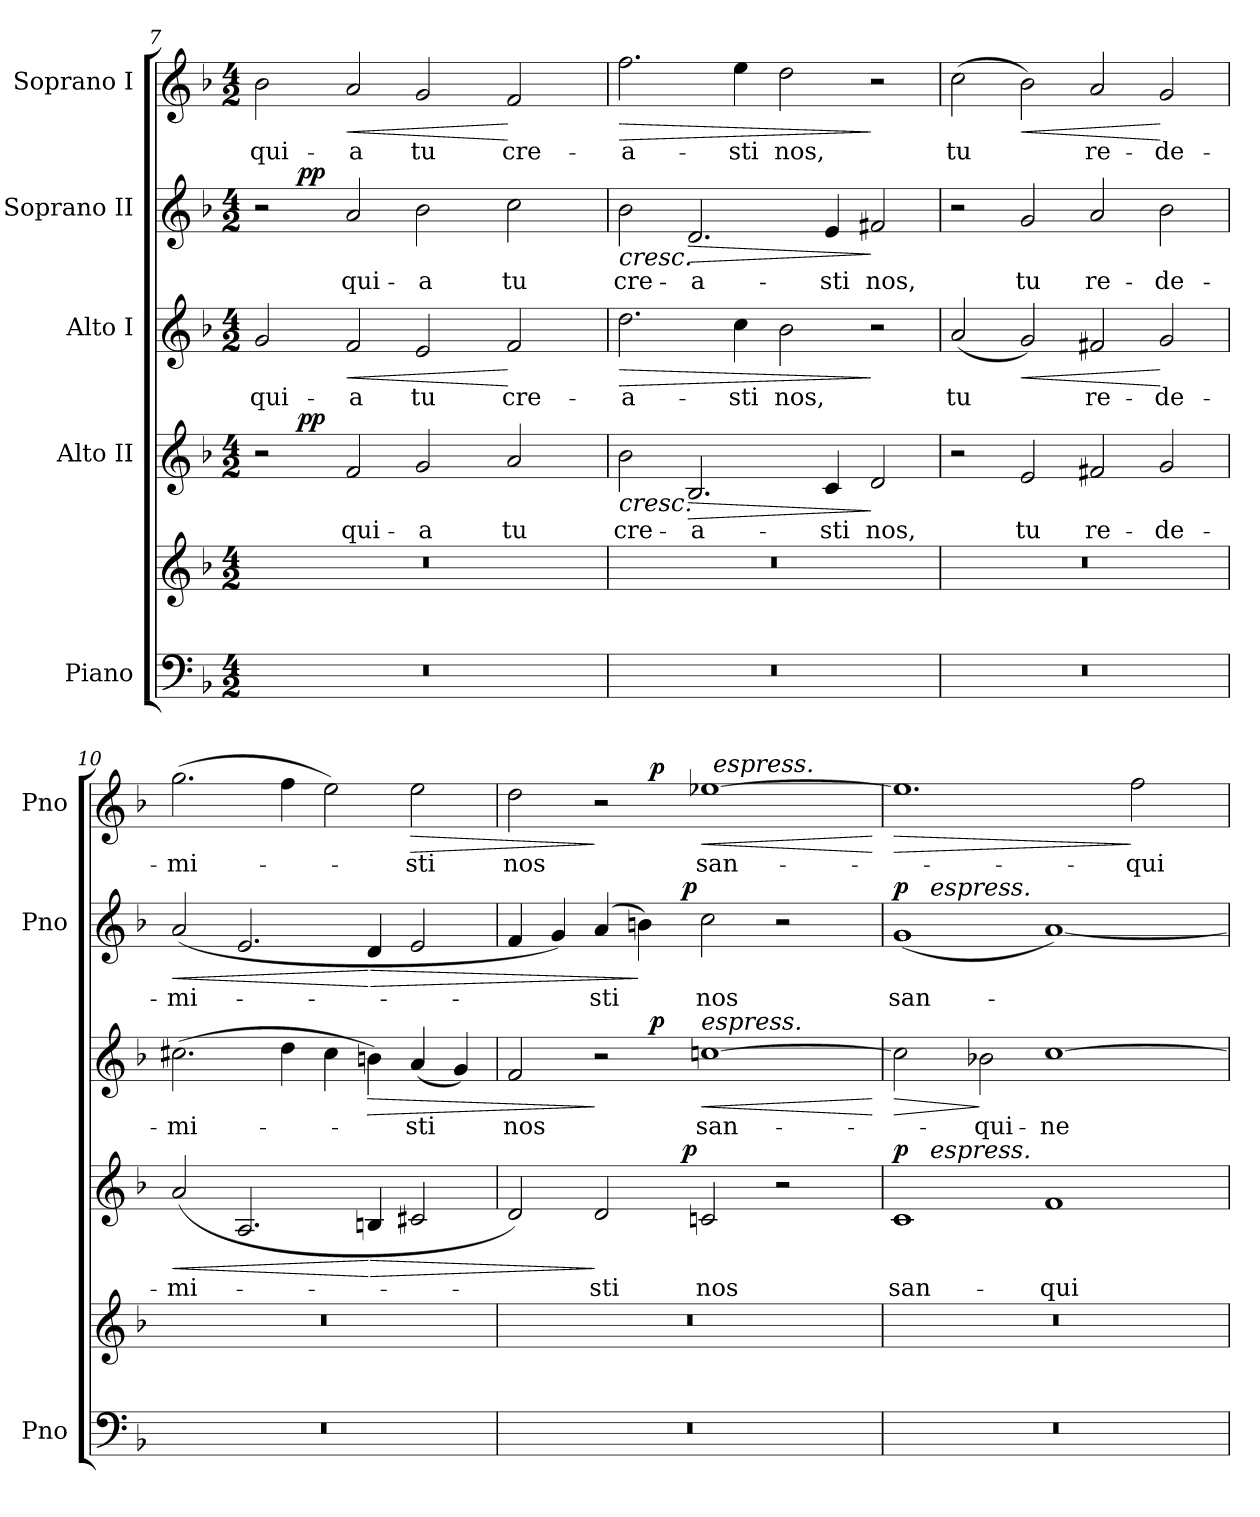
**kern	**kern	**kern	**text	**dynam	**kern	**text	**dynam	**kern	**text	**dynam	**kern	**text	**dynam
*part5	*part5	*part4	*part4	*part4	*part3	*part3	*part3	*part2	*part2	*part2	*part1	*part1	*part1
*staff6	*staff5	*staff4	*staff4	*staff4	*staff3	*staff3	*staff3	*staff2	*staff2	*staff2	*staff1	*staff1	*staff1
*I"Piano	*	*I"Alto II	*	*	*I"Alto I	*	*	*I"Soprano II	*	*	*I"Soprano I	*	*
*I'Pno	*	*	*	*	*	*	*	*I'Pno	*	*	*I'Pno	*	*
*clefF4	*clefG2	*clefG2	*	*	*clefG2	*	*	*clefG2	*	*	*clefG2	*	*
*k[b-]	*k[b-]	*k[b-]	*	*	*k[b-]	*	*	*k[b-]	*	*	*k[b-]	*	*
*F:	*F:	*F:	*	*	*F:	*	*	*F:	*	*	*F:	*	*
*M4/2	*M4/2	*M4/2	*	*	*M4/2	*	*	*M4/2	*	*	*M4/2	*	*
=7	=7	=7	=7	=7	=7	=7	=7	=7	=7	=7	=7	=7	=7
*	*	*^	*	*	*	*	*	*^	*	*	*	*	*
0r	0r	2r	8..ryy	.	.	2g/	qui-	.	2r	8..ryy	.	.	2b-\	qui-	.
!	!	!	!	!	!LO:DY:a	!	!	!	!	!	!	!LO:DY:a	!	!	!
.	.	.	1ryy	.	pp	.	.	.	.	1ryy	.	pp	.	.	.
!	!	!	!	!	!	!	!	!LO:HP:b	!	!	!	!	!	!	!LO:HP:b
.	.	2f/	.	qui-	.	2f/	-a	<	2a/	.	qui-	.	2a/	-a	<
.	.	2g/	.	-a	.	2e/	tu	.	2b-\	.	-a	.	2g/	tu	.
.	.	.	2ryy	.	.	.	.	.	.	2ryy	.	.	.	.	.
.	.	2a/	.	tu	.	2f/	cre-	[	2cc\	.	tu	.	2f/	cre-	[
.	.	.	4ryy	.	.	.	.	.	.	4ryy	.	.	.	.	.
.	.	.	32ryy	.	.	.	.	.	.	32ryy	.	.	.	.	.
=8	=8	=8	=8	=8	=8	=8	=8	=8	=8	=8	=8	=8	=8	=8	=8
!	!	!	!	!	!LO:HP:b	!	!	!LO:HP:b	!	!	!	!LO:HP:b	!	!	!LO:HP:b
*	*	*v	*v	*	*	*	*	*	*v	*v	*	*	*	*	*
0r	0r	2b-\	cre-	<	2.dd\	-a-	>	2b-\	cre-	<	2.ff\	-a-	>
!	!	!	!	!LO:HP:b	!	!	!	!	!	!LO:HP:b	!	!	!
.	.	2.B-/	-a-	>	.	.	.	2.d/	-a-	>	.	.	.
.	.	.	.	.	4cc\	-sti	.	.	.	.	4ee\	-sti	.
.	.	.	.	.	2b-\	nos,	.	.	.	.	2dd\	nos,	.
.	.	4c/	-sti	[	.	.	.	4e/	-sti	[	.	.	.
.	.	2d/	nos,	]	2r	.	]	2f#X/	nos,	]	2r	.	]
!!LO:LB:g=z
=9	=9	=9	=9	=9	=9	=9	=9	=9	=9	=9	=9	=9	=9
0r	0r	2r	.	.	(2a/	tu	.	2r	.	.	(2cc\	tu	.
!	!	!	!	!	!	!	!LO:HP:b	!	!	!	!	!	!LO:HP:b
.	.	2e/	tu	.	2g/)	.	<	2g/	tu	.	2b-\)	.	<
.	.	2f#X/	re-	.	2f#X/	re-	.	2a/	re-	.	2a/	re-	.
.	.	2g/	-de-	.	2g/	-de-	[	2b-\	-de-	.	2g/	-de-	[
=10	=10	=10	=10	=10	=10	=10	=10	=10	=10	=10	=10	=10	=10
!	!	!	!	!LO:HP:b	!	!	!	!	!	!LO:HP:b	!	!	!
0r	0r	(2a/	-mi-	<	(2.cc#X\	-mi-	.	(2a/	-mi-	<	(2.gg\	-mi-	.
.	.	2.A/	.	.	.	.	.	2.e/	.	.	.	.	.
.	.	.	.	.	4dd\	.	.	.	.	.	4ff\	.	.
.	.	.	.	.	4cc#\	.	.	.	.	.	2ee\)	.	.
!	!	!	!	!LO:HP:n=1:b	!	!	!LO:HP:b	!	!	!LO:HP:n=1:b	!	!	!
.	.	4Bn/	.	[ >	4bn\)	.	>	4d/	.	[ >	.	.	.
!	!	!	!	!	!	!	!	!	!	!	!	!	!LO:HP:b
.	.	2c#X/	.	.	(4a/	-sti	.	2e/	.	.	2ee\	-sti	>
.	.	.	.	.	4g/)	.	.	.	.	.	.	.	.
=11	=11	=11	=11	=11	=11	=11	=11	=11	=11	=11	=11	=11	=11
*	*	*^	*	*	*^	*	*	*^	*	*	*^	*	*
*	*	*	*	*	*	*	*	*	*	*	*	*	*	*	*^	*	*
0r	0r	2d/)	2...ryy	-­	.	2f/	2ryy	nos	.	4f/	2...ryy	-­	.	2dd\	2ryy	1ryy	nos	.
.	.	.	.	.	.	.	.	.	.	4g/)	.	.	.	.	.	.	.	.
.	.	2d/	.	sti	]	2r	4ryy	.	]	(4a/	.	sti	.	2r	4ryy	.	.	]
.	.	.	.	.	.	.	32ryy	.	.	4bn\)	.	.	]	.	32ryy	.	.	.
!	!	!	!	!	!	!	!	!	!LO:DY:a	!	!	!	!	!	!	!	!	!LO:DY:a
.	.	.	.	.	.	.	1ryy	.	p	.	.	.	.	.	1ryy	.	.	p
!	!	!	!	!	!LO:DY:a	!	!	!	!	!	!	!	!LO:DY:a	!	!	!	!	!
.	.	.	1ryy	.	p	.	.	.	.	.	1ryy	.	p	.	.	.	.	.
!	!	!	!	!	!	!LO:TX:a:i:t=espress.	!	!	!	!	!	!	!	!	!	!	!	!
!	!	!	!	!	!	!	!	!	!LO:HP:b	!	!	!	!	!	!	!	!	!LO:HP:b
.	.	2cn/	.	nos	.	[1ccn	.	san-	<	2cc\	.	nos	.	[1ee-X	.	32ryy	san-	<
!	!	!	!	!	!	!	!	!	!	!	!	!	!	!	!	!LO:TX:a:i:t=espress.	!	!
.	.	.	.	.	.	.	.	.	.	.	.	.	.	.	.	2ryy	.	.
.	.	2r	.	.	.	.	.	.	.	2r	.	.	.	.	.	.	.	.
.	.	.	.	.	.	.	.	.	.	.	.	.	.	.	.	4...ryy	.	.
.	.	.	.	.	.	.	8..ryy	.	.	.	.	.	.	.	8..ryy	.	.	.
.	.	.	16ryy	.	.	.	.	.	.	.	16ryy	.	.	.	.	.	.	.
.	.	.	.	.	.	.	.	.	[	.	.	.	.	.	.	.	.	[
=12	=12	=12	=12	=12	=12	=12	=12	=12	=12	=12	=12	=12	=12	=12	=12	=12	=12	=12
!	!	!	!	!	!LO:DY:a	!	!	!	!LO:HP:b	!	!	!	!LO:DY:a	!	!	!	!	!LO:HP:b
*	*	*	*	*	*	*v	*v	*	*	*	*	*	*	*v	*v	*v	*	*
0r	0r	1c	8.ryy	san-	p	2cc\]	.	>	(1g	8.ryy	san-	p	1.ee-]	.	>
!	!	!	!	!	!	!	!	!	!	!LO:TX:a:i:t=espress.	!	!	!	!	!
!	!	!	!LO:TX:a:i:t=espress.	!	!	!	!	!	!	!	!	!	!	!	!
.	.	.	1ryy	.	.	.	.	.	.	1ryy	.	.	.	.	.
.	.	.	.	.	.	2b-X\	-qui-	]	.	.	.	.	.	.	.
.	.	1f	.	-qui-	.	[1cc	-ne	.	[1a)	.	.	.	.	.	.
.	.	.	2ryy	.	.	.	.	.	.	2ryy	.	.	.	.	.
.	.	.	.	.	.	.	.	.	.	.	.	.	2ff\	-qui-	]
.	.	.	4ryy	.	.	.	.	.	.	4ryy	.	.	.	.	.
.	.	.	16ryy	.	.	.	.	.	.	16ryy	.	.	.	.	.
*	*	*v	*v	*	*	*	*	*	*v	*v	*	*	*	*	*
=	=	=	=	=	=	=	=	=	=	=	=	=	=
*-	*-	*-	*-	*-	*-	*-	*-	*-	*-	*-	*-	*-	*-
